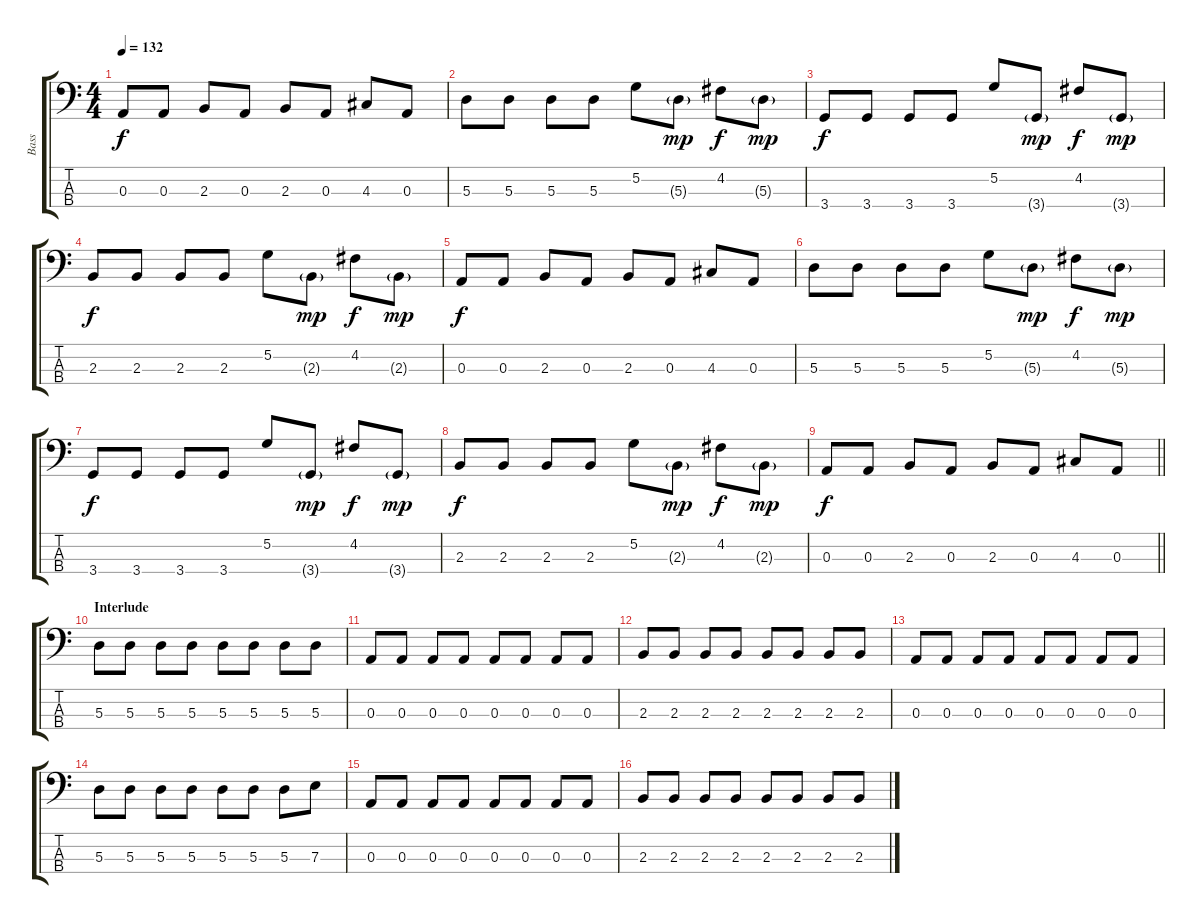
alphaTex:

\track ("Bass" "Bass") {instrument electricbassfinger}
\staff {score tabs}
\tuning (G2 D2 A1 E1) {hide}
\ts (4 4)
\tempo 132
\clef f4
\ks c
0.3.8{dy f} 0.3.8 2.3.8 0.3.8 2.3.8 0.3.8 4.3.8 0.3.8 |
5.3.8 5.3.8 5.3.8 5.3.8 5.2.8 5.3{g}.8{dy mp} 4.2.8{dy f} 5.3{g}.8{dy mp} |
3.4.8{dy f} 3.4.8 3.4.8 3.4.8 5.2.8 3.4{g}.8{dy mp} 4.2.8{dy f} 3.4{g}.8{dy mp} |
2.3.8{dy f} 2.3.8 2.3.8 2.3.8 5.2.8 2.3{g}.8{dy mp} 4.2.8{dy f} 2.3{g}.8{dy mp} |
0.3.8{dy f} 0.3.8 2.3.8 0.3.8 2.3.8 0.3.8 4.3.8 0.3.8 |
5.3.8 5.3.8 5.3.8 5.3.8 5.2.8 5.3{g}.8{dy mp} 4.2.8{dy f} 5.3{g}.8{dy mp} |
3.4.8{dy f} 3.4.8 3.4.8 3.4.8 5.2.8 3.4{g}.8{dy mp} 4.2.8{dy f} 3.4{g}.8{dy mp} |
2.3.8{dy f} 2.3.8 2.3.8 2.3.8 5.2.8 2.3{g}.8{dy mp} 4.2.8{dy f} 2.3{g}.8{dy mp} |
\barLineRight lightlight
0.3.8{dy f} 0.3.8 2.3.8 0.3.8 2.3.8 0.3.8 4.3.8 0.3.8 |
\section ("" "Interlude")
5.3.8 5.3.8 5.3.8 5.3.8 5.3.8 5.3.8 5.3.8 5.3.8 |
0.3.8 0.3.8 0.3.8 0.3.8 0.3.8 0.3.8 0.3.8 0.3.8 |
2.3.8 2.3.8 2.3.8 2.3.8 2.3.8 2.3.8 2.3.8 2.3.8 |
0.3.8 0.3.8 0.3.8 0.3.8 0.3.8 0.3.8 0.3.8 0.3.8 |
5.3.8 5.3.8 5.3.8 5.3.8 5.3.8 5.3.8 5.3.8 7.3.8 |
0.3.8 0.3.8 0.3.8 0.3.8 0.3.8 0.3.8 0.3.8 0.3.8 |
2.3.8 2.3.8 2.3.8 2.3.8 2.3.8 2.3.8 2.3.8 2.3.8
